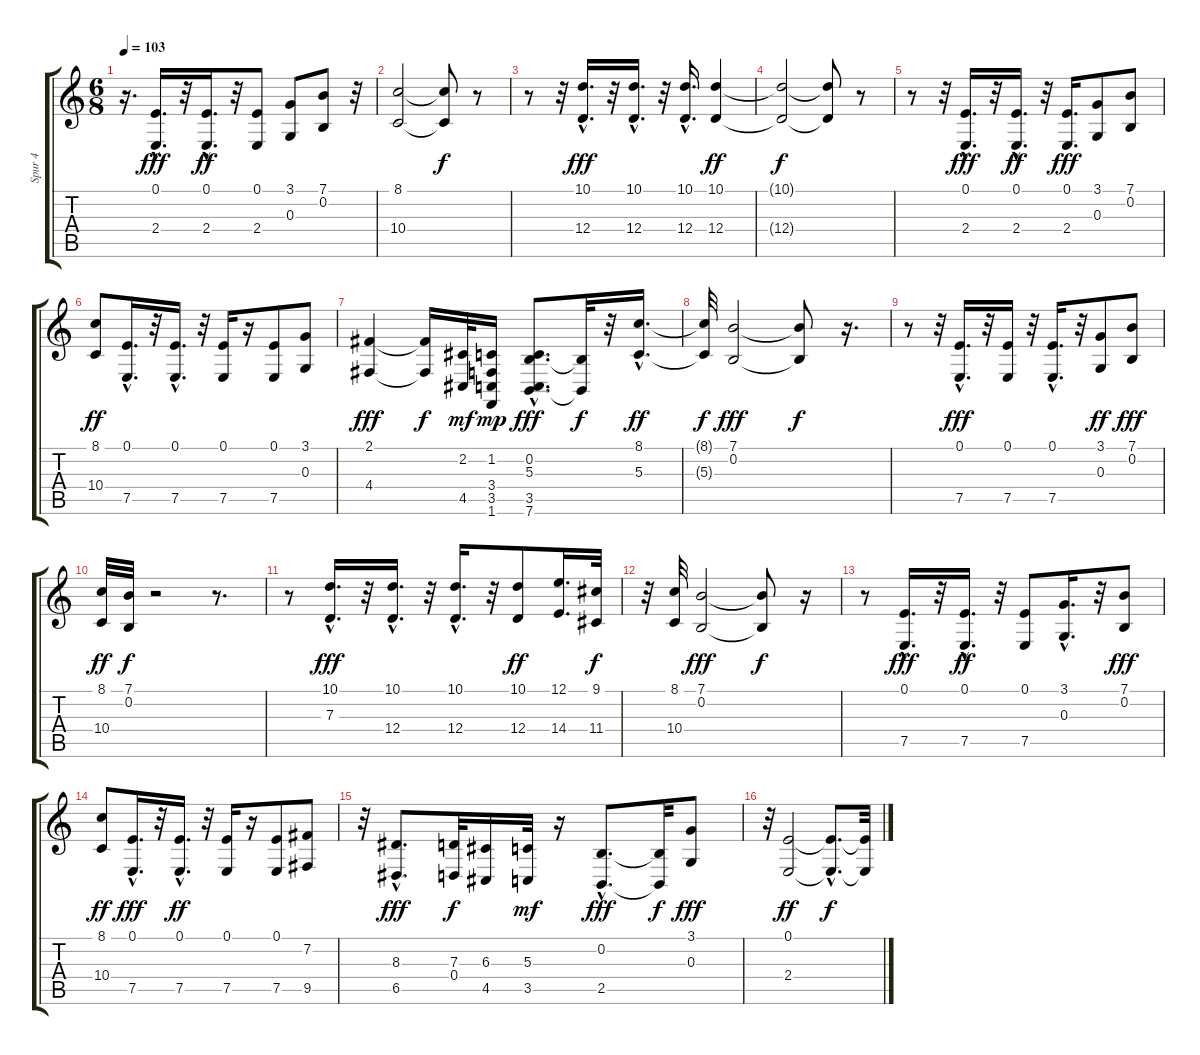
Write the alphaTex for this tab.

\track ("Spur 4" "Spur 4") {instrument acousticgrandpiano}
\staff {score tabs}
\tuning (E4 B3 G3 D3 A2 E2) {hide}
\ts (6 8)
\tempo 103
\clef g2
\ks c
r.16{d dy fff instrument acousticgrandpiano} (0.1{hac} 2.4{hac}).16{d instrument baritonesax} r.32 (0.1{hac} 2.4{hac}).16{d dy ff} r.32 (0.1 2.4).8 (3.1 0.3).8 (7.1 0.2).8 r.32 |
(8.1 10.4).2 (8.1{t} 10.4{t}).8{dy f} r.8 |
r.8 r.32 (10.1{hac} 12.4{hac}).16{d dy fff} r.32 (10.1{hac} 12.4{hac}).16{d} r.32 (10.1{hac} 12.4{hac}).16{d} (10.1 12.4).4{dy ff} |
(10.1{t} 12.4{t}).2{dy f} (10.1{t} 12.4{t}).8 r.8 |
r.8 r.32 (0.1{hac} 2.4{hac}).16{d dy fff} r.32 (0.1{hac} 2.4{hac}).16{d dy ff} r.32 (0.1 2.4).16{d dy fff} (3.1 0.3).8 (7.1 0.2).8 |
(8.1 10.4).8{dy ff} (0.1{hac} 7.5{hac}).16{d} r.32 (0.1{hac} 7.5{hac}).16{d} r.32 (0.1 7.5).16 r.16 (0.1 7.5).8 (3.1 0.3).8 |
(2.1 4.4).4{dy fff} (2.1{t} 4.4{t}).16{dy f} (2.2 4.5).32{dy mf} (1.2 3.4 3.5 1.6).16{dy mp} (0.2{hac} 5.3 3.5 7.6{hac}).8{d dy fff} (0.2{t} 7.6{t}).32{dy f} r.32 (8.1{hac} 5.3{hac}).16{d dy ff} |
(8.1{t} 5.3{t}).32{dy f} (7.1 0.2).2{dy fff} (7.1{t} 0.2{t}).8{dy f} r.16{d} |
r.8 r.32 (0.1{hac} 7.5{hac}).16{d dy fff} r.32 (0.1 7.5).16 r.32 (0.1{hac} 7.5{hac}).16{d} r.32 (3.1 0.3).8{dy ff} (7.1 0.2).8{dy fff} |
(8.1 10.4).32{dy ff} (7.1 0.2).32{dy f} r.2 r.8{d} |
r.8 (10.1{hac} 7.3{hac}).16{d dy fff} r.32 (10.1{hac} 12.4{hac}).16{d} r.32 (10.1{hac} 12.4{hac}).16{d} r.32 (10.1 12.4).8{dy ff} (12.1 14.4).16{d} (9.1 11.4).32{dy f} |
r.32 (8.1 10.4).32 (7.1 0.2).2{dy fff} (7.1{t} 0.2{t}).8{dy f} r.16 |
r.8 (0.1{hac} 7.5{hac}).16{d dy fff} r.32 (0.1{hac} 7.5{hac}).16{d dy ff} r.32 (0.1 7.5).8 (3.1{hac} 0.3{hac}).16{d} r.32 (7.1 0.2).8{dy fff} |
(8.1 10.4).8{dy ff} (0.1{hac} 7.5{hac}).16{d dy fff} r.32 (0.1{hac} 7.5{hac}).16{d dy ff} r.32 (0.1 7.5).16 r.16 (0.1 7.5).8 (7.2 9.5).8 |
r.32 (8.3{hac} 6.5{hac}).8{d dy fff} (7.3 0.4).32{dy f} (6.3 4.5).16 (5.3 3.5).32{dy mf} r.16 (0.2{hac} 2.5{hac}).8{d dy fff} (0.2{t} 2.5{t}).32{dy f} (3.1 0.3).8{dy fff} |
r.32 (0.1 2.4).2{dy ff} (0.1{hac t} 2.4{hac t}).8{d dy f} (0.1{t} 2.4{t}).32
